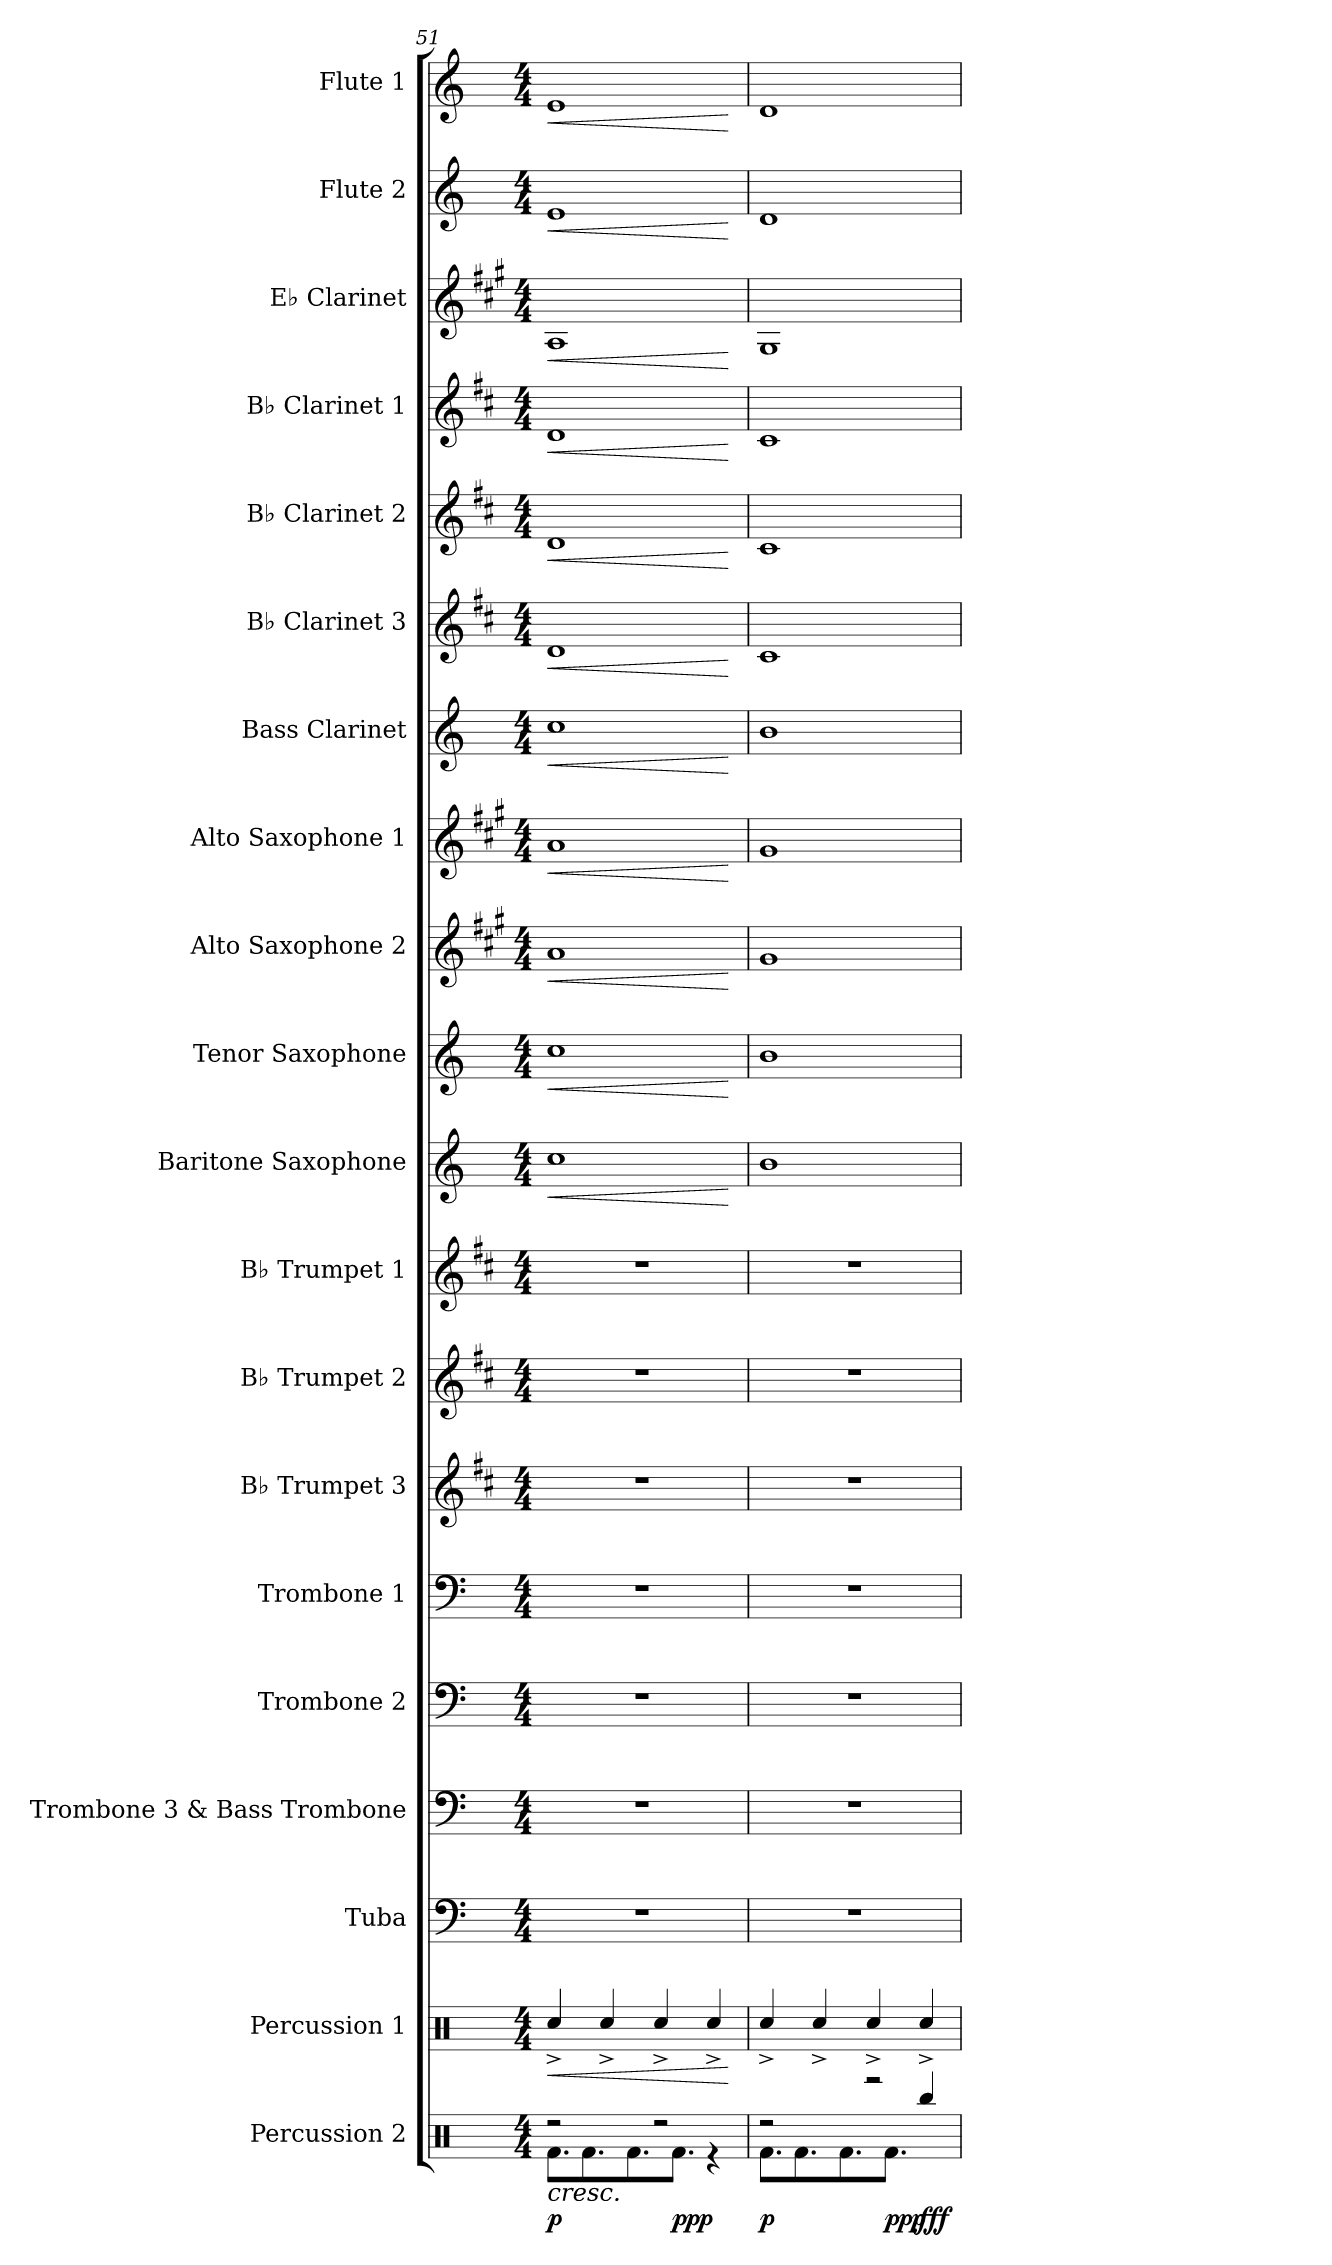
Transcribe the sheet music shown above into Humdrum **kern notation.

**kern	**dynam	**kern	**dynam	**kern	**kern	**kern	**kern	**kern	**kern	**kern	**kern	**dynam	**kern	**dynam	**kern	**dynam	**kern	**dynam	**kern	**dynam	**kern	**dynam	**kern	**dynam	**kern	**dynam	**kern	**dynam	**kern	**dynam	**kern	**dynam
*part20	*part20	*part19	*part19	*part18	*part17	*part16	*part15	*part14	*part13	*part12	*part11	*part11	*part10	*part10	*part9	*part9	*part8	*part8	*part7	*part7	*part6	*part6	*part5	*part5	*part4	*part4	*part3	*part3	*part2	*part2	*part1	*part1
*staff20	*staff20	*staff19	*staff19	*staff18	*staff17	*staff16	*staff15	*staff14	*staff13	*staff12	*staff11	*staff11	*staff10	*staff10	*staff9	*staff9	*staff8	*staff8	*staff7	*staff7	*staff6	*staff6	*staff5	*staff5	*staff4	*staff4	*staff3	*staff3	*staff2	*staff2	*staff1	*staff1
*I"Percussion 2	*	*I"Percussion 1	*	*I"Tuba	*I"Trombone 3 &amp; Bass Trombone	*I"Trombone 2	*I"Trombone 1	*I"B♭ Trumpet 3	*I"B♭ Trumpet 2	*I"B♭ Trumpet 1	*I"Baritone Saxophone	*	*I"Tenor Saxophone	*	*I"Alto Saxophone 2	*	*I"Alto Saxophone 1	*	*I"Bass Clarinet	*	*I"B♭ Clarinet 3	*	*I"B♭ Clarinet 2	*	*I"B♭ Clarinet 1	*	*I"E♭ Clarinet	*	*I"Flute 2	*	*I"Flute 1	*
*I'Perc. 2	*	*I'Perc. 1	*	*I'Tba.	*I'Tbn. 3 B. Tbn.	*I'Tbn. 2	*I'Tbn. 1	*I'B♭ Tpt. 3	*I'B♭ Tpt. 2	*I'B♭ Tpt. 1	*I'Bar. Sax.	*	*I'T. Sax.	*	*I'A. Sax. 2	*	*I'A. Sax. 1	*	*I'B. Cl.	*	*I'B♭ Cl. 3	*	*I'B♭ Cl. 2	*	*I'B♭ Cl. 1	*	*I'E♭ Cl.	*	*I'Fl. 2	*	*I'Fl. 1	*
!!LO:PB:g=z
*clefX	*	*clefX	*	*clefF4	*clefF4	*clefF4	*clefF4	*clefG2	*clefG2	*clefG2	*clefG2	*	*clefG2	*	*clefG2	*	*clefG2	*	*clefG2	*	*clefG2	*	*clefG2	*	*clefG2	*	*clefG2	*	*clefG2	*	*clefG2	*
*	*	*	*	*	*	*	*	*ITrd1c2	*ITrd1c2	*ITrd1c2	*ITrd12c21	*	*ITrd8c14	*	*ITrd5c9	*	*ITrd5c9	*	*ITrd8c14	*	*ITrd1c2	*	*ITrd1c2	*	*ITrd1c2	*	*ITrd1c2	*	*	*	*	*
*k[]	*	*k[]	*	*k[]	*k[]	*k[]	*k[]	*k[]	*k[]	*k[]	*k[]	*	*k[]	*	*k[]	*	*k[]	*	*k[]	*	*k[]	*	*k[]	*	*k[]	*	*k[f#]	*	*k[]	*	*k[]	*
*M4/4	*	*M4/4	*	*M4/4	*M4/4	*M4/4	*M4/4	*M4/4	*M4/4	*M4/4	*M4/4	*	*M4/4	*	*M4/4	*	*M4/4	*	*M4/4	*	*M4/4	*	*M4/4	*	*M4/4	*	*M4/4	*	*M4/4	*	*M4/4	*
=51	=51	=51	=51	=51	=51	=51	=51	=51	=51	=51	=51	=51	=51	=51	=51	=51	=51	=51	=51	=51	=51	=51	=51	=51	=51	=51	=51	=51	=51	=51	=51	=51
!	!LO:HP:b	!	!LO:HP:b	!	!	!	!	!	!	!	!	!LO:HP:b	!	!LO:HP:b	!	!LO:HP:b	!	!LO:HP:b	!	!LO:HP:b	!	!LO:HP:b	!	!LO:HP:b	!	!LO:HP:b	!	!LO:HP:b	!	!LO:HP:b	!	!LO:HP:b
*^	*	*	*	*	*	*	*	*	*	*	*	*	*	*	*	*	*	*	*	*	*	*	*	*	*	*	*	*	*	*	*	*
!	!	!LO:DY:n=1:b	!	!	!	!	!	!	!	!	!	!	!	!	!	!	!	!	!	!	!	!	!	!	!	!	!	!	!	!	!	!	!
2r	8.Rf\L	< p	4Rcc^/	<	1r	1r	1r	1r	1r	1r	1r	1c	<	1c	<	1c	<	1c	<	1c	<	1c	<	1c	<	1c	<	1G	<	1e	<	1e	<
.	8.Rf\	.	.	.	.	.	.	.	.	.	.	.	.	.	.	.	.	.	.	.	.	.	.	.	.	.	.	.	.	.	.	.	.
.	.	.	4Rcc^/	.	.	.	.	.	.	.	.	.	.	.	.	.	.	.	.	.	.	.	.	.	.	.	.	.	.	.	.	.	.
.	8.Rf\	.	.	.	.	.	.	.	.	.	.	.	.	.	.	.	.	.	.	.	.	.	.	.	.	.	.	.	.	.	.	.	.
2r	.	.	4Rcc^/	.	.	.	.	.	.	.	.	.	.	.	.	.	.	.	.	.	.	.	.	.	.	.	.	.	.	.	.	.	.
!	!	!LO:DY:n=2:b	!	!	!	!	!	!	!	!	!	!	!	!	!	!	!	!	!	!	!	!	!	!	!	!	!	!	!	!	!	!	!
.	8.Rf\J	ppp	.	.	.	.	.	.	.	.	.	.	.	.	.	.	.	.	.	.	.	.	.	.	.	.	.	.	.	.	.	.	.
.	4r	.	4Rcc^/	.	.	.	.	.	.	.	.	.	.	.	.	.	.	.	.	.	.	.	.	.	.	.	.	.	.	.	.	.	.
*v	*v	*	*	*	*	*	*	*	*	*	*	*	*	*	*	*	*	*	*	*	*	*	*	*	*	*	*	*	*	*	*	*	*
.	[	.	[	.	.	.	.	.	.	.	.	[	.	[	.	[	.	[	.	[	.	[	.	[	.	[	.	[	.	[	.	[
=52	=52	=52	=52	=52	=52	=52	=52	=52	=52	=52	=52	=52	=52	=52	=52	=52	=52	=52	=52	=52	=52	=52	=52	=52	=52	=52	=52	=52	=52	=52	=52	=52
*^	*	*	*	*	*	*	*	*	*	*	*	*	*	*	*	*	*	*	*	*	*	*	*	*	*	*	*	*	*	*	*	*
!	!	!LO:DY:b	!	!	!	!	!	!	!	!	!	!	!	!	!	!	!	!	!	!	!	!	!	!	!	!	!	!	!	!	!	!	!
2r	8.Rf\L	p	4Rcc^/	.	1r	1r	1r	1r	1r	1r	1r	1B	.	1B	.	1B	.	1B	.	1B	.	1B	.	1B	.	1B	.	1F#	.	1d	.	1d	.
.	8.Rf\	.	.	.	.	.	.	.	.	.	.	.	.	.	.	.	.	.	.	.	.	.	.	.	.	.	.	.	.	.	.	.	.
.	.	.	4Rcc^/	.	.	.	.	.	.	.	.	.	.	.	.	.	.	.	.	.	.	.	.	.	.	.	.	.	.	.	.	.	.
.	8.Rf\	.	.	.	.	.	.	.	.	.	.	.	.	.	.	.	.	.	.	.	.	.	.	.	.	.	.	.	.	.	.	.	.
2r	.	.	4Rcc^/	.	.	.	.	.	.	.	.	.	.	.	.	.	.	.	.	.	.	.	.	.	.	.	.	.	.	.	.	.	.
!	!	!LO:DY:b	!	!	!	!	!	!	!	!	!	!	!	!	!	!	!	!	!	!	!	!	!	!	!	!	!	!	!	!	!	!	!
.	8.Rf\J	ppp	.	.	.	.	.	.	.	.	.	.	.	.	.	.	.	.	.	.	.	.	.	.	.	.	.	.	.	.	.	.	.
!	!	!LO:DY:b	!	!	!	!	!	!	!	!	!	!	!	!	!	!	!	!	!	!	!	!	!	!	!	!	!	!	!	!	!	!	!
.	4Rbb/	fff	4Rcc^/	.	.	.	.	.	.	.	.	.	.	.	.	.	.	.	.	.	.	.	.	.	.	.	.	.	.	.	.	.	.
*v	*v	*	*	*	*	*	*	*	*	*	*	*	*	*	*	*	*	*	*	*	*	*	*	*	*	*	*	*	*	*	*	*	*
=	=	=	=	=	=	=	=	=	=	=	=	=	=	=	=	=	=	=	=	=	=	=	=	=	=	=	=	=	=	=	=	=
*-	*-	*-	*-	*-	*-	*-	*-	*-	*-	*-	*-	*-	*-	*-	*-	*-	*-	*-	*-	*-	*-	*-	*-	*-	*-	*-	*-	*-	*-	*-	*-	*-
